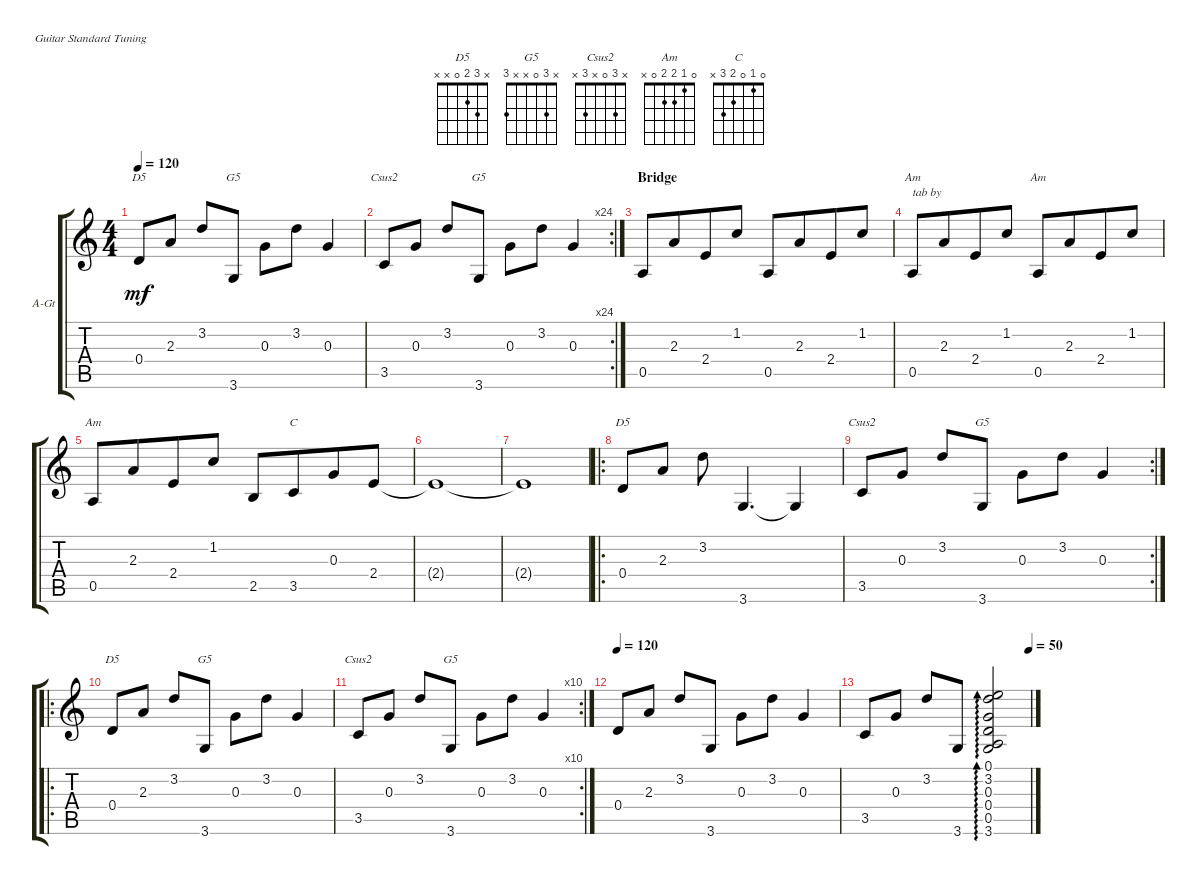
\defaultSystemsLayout 4
\bracketExtendMode groupsimilarinstruments
\firstSystemTrackNameOrientation horizontal
\otherSystemsTrackNameOrientation horizontal
\track ("Acoustic Guitar" "A-Gt") {instrument acousticguitarsteel}
\staff {score tabs}
\tuning (E4 B3 G3 D3 A2 E2)
\chord ("D5" x 3 2 0 x x)
\chord ("G5" x 3 0 x x 3)
\chord ("Csus2" x 3 0 x 3 x)
\chord ("Am" 0 1 2 2 0 x)
\chord ("C" 0 1 0 2 3 x)
\ts (4 4)
\tempo 120
\clef g2
\scale
0.301028
\ks c
0.4.8{ch "D5" dy mf instrument acousticguitarsteel} 2.3.8 3.2.8 3.6.8{ch "G5"} 0.3.8 3.2.8 0.3.4 |
\rc 24
\scale
0.229075 3.5.8{ch "Csus2"} 0.3.8 3.2.8 3.6.8{ch "G5"} 0.3.8 3.2.8 0.3.4 |
\section ("" "Bridge")
\scale
0.234949 0.5.8{beam merge} 2.3.8{beam merge} 2.4.8{beam merge} 1.2.8 0.5.8{beam merge} 2.3.8{beam merge} 2.4.8{beam merge} 1.2.8 |
\scale
0.234949 0.5.8{ch "Am" txt "tab by" beam merge} 2.3.8{beam merge} 2.4.8{beam merge} 1.2.8 0.5.8{ch "Am" beam merge} 2.3.8{beam merge} 2.4.8{beam merge} 1.2.8 |
\scale
0.376471 0.5.8{ch "Am" txt "" beam merge} 2.3.8{beam merge} 2.4.8{beam merge} 1.2.8 2.5.8{beam merge} 3.5.8{ch "C" beam merge} 0.3.8{beam merge} 2.4.8 |
\scale
0.145882 2.4{t}.1 |
\scale
0.145882 2.4{t}.1 |
\ro
\scale
0.331765 0.4.8{ch "D5" txt ""} 2.3.8 3.2.8 3.6.4{d} 3.6{t}.4 |
\rc 2
\scale
0.254902 3.5.8{ch "Csus2" beam merge} 0.3.8{beam split} 3.2.8{beam merge} 3.6.8{ch "G5"} 0.3.8 3.2.8 0.3.4 |
\ro
\scale
0.245098 0.4.8{ch "D5"} 2.3.8 3.2.8 3.6.8{ch "G5"} 0.3.8 3.2.8 0.3.4 |
\rc 10
\scale
0.254902 3.5.8{ch "Csus2"} 0.3.8 3.2.8 3.6.8{ch "G5"} 0.3.8 3.2.8 0.3.4 |
\tempo 120
\scale
0.245098 0.4.8 2.3.8 3.2.8 3.6.8 0.3.8 3.2.8 0.3.4 |
\tempo (50 0.99375)
3.5.8 0.3.8 3.2.8 3.6.8 (3.6 0.5 0.4 0.3 3.2 0.1).2{ad 0}
